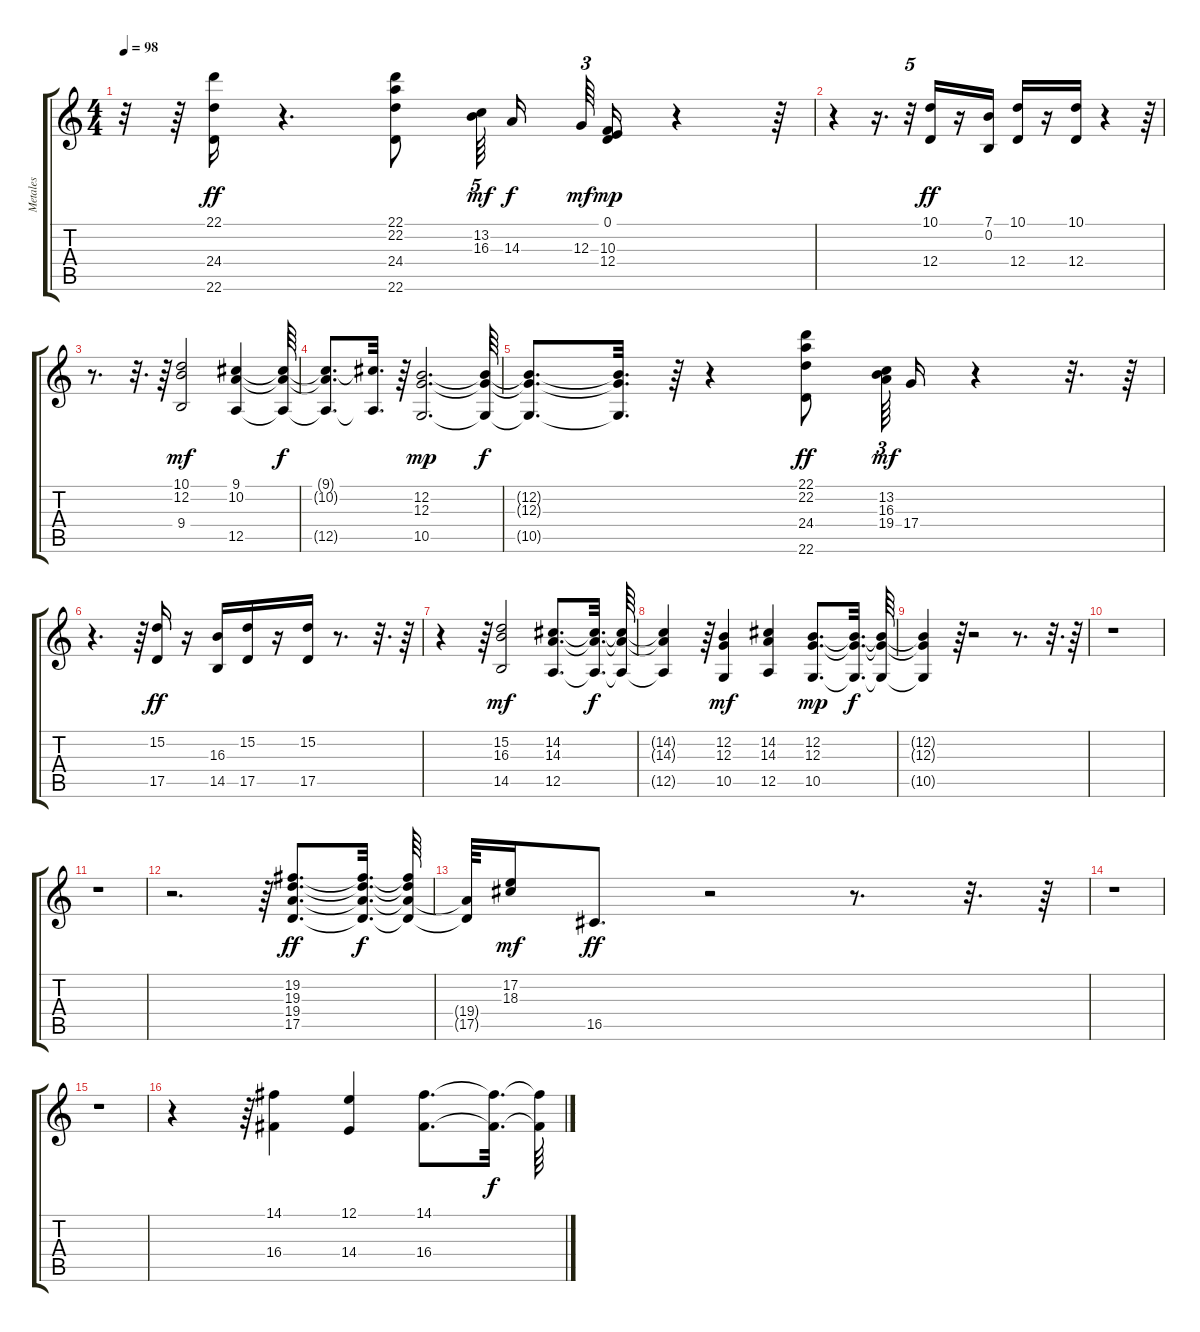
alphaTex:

\track ("Metales" "Metales") {instrument brasssection}
\staff {score tabs}
\tuning (E4 B3 G3 D3 A2 E2) {hide}
\ts (4 4)
\tempo 98
\clef g2
\ks c
r.32{dy ff} r.64 (22.1 24.4 22.6).16 r.4{d} (22.1 22.2 24.4 22.6).8 (13.2 16.3).64{tu (5 4) dy mf beam splitsecondary} 14.3.16{dy f beam splitsecondary} 12.3.64{tu (3 2) dy mf} (0.1 10.3 12.4).16{dy mp} r.4 r.64 |
r.4 r.16{d} r.32{tu (5 4)} (10.1 12.4).16{dy ff} r.16 (7.1 0.2).16 (10.1 12.4).16 r.16 (10.1 12.4).16 r.4 r.64 |
r.8{d} r.32{d} r.64 (10.1 12.2 9.4).2{dy mf} (9.1 10.2 12.5).4 (9.1{t} 10.2{t} 12.5{t}).64{dy f} |
(9.1{t} 10.2{t} 12.5{t}).8{d} (9.1{t} 12.5{t}).32{d} r.64 (12.2 12.3 10.5).2{d dy mp} (12.2{t} 12.3{t} 10.5{t}).64{dy f} |
(12.2{t} 12.3{t} 10.5{t}).8{d} (12.2{t} 12.3{t} 10.5{t}).32{d} r.64 r.4 (22.1 22.2 24.4 22.6).8{dy ff} (13.2 16.3 19.4).64{tu (3 2) dy mf beam splitsecondary} 17.4.16 r.4 r.32{d} r.64 |
r.4{d} r.64 (15.2 17.5).16{dy ff} r.16 (16.3 14.5).16 (15.2 17.5).16 r.16 (15.2 17.5).16 r.8{d} r.32{d} r.64 |
r.4 r.64 (15.2 16.3 14.5).2{dy mf} (14.2 14.3 12.5).8{d} (14.2{t} 14.3{t} 12.5{t}).32{d dy f} (14.2{t} 14.3{t} 12.5{t}).64 |
(14.2{t} 14.3{t} 12.5{t}).4 r.64 (12.2 12.3 10.5).4{dy mf} (14.2 14.3 12.5).4 (12.2 12.3 10.5).8{d dy mp} (12.2{t} 12.3{t} 10.5{t}).32{d dy f} (12.2{t} 12.3{t} 10.5{t}).64 |
(12.2{t} 12.3{t} 10.5{t}).4 r.64 r.2 r.8{d} r.32{d} r.64 |
r.1 |
r.1 |
r.2{d} r.64 (19.2 19.3 19.4 17.5).8{d dy ff} (19.2{t} 19.3{t} 19.4{t} 17.5{t}).32{d dy f} (19.2{t} 19.3{t} 19.4{t} 17.5{t}).64 |
(19.4{t} 17.5{t}).64 (17.2 18.3).16{dy mf} 16.5.8{d dy ff} r.2 r.8{d} r.32{d} r.64 |
r.1 |
r.1 |
r.4 r.64 (14.1 16.4).4 (12.1 14.4).4 (14.1 16.4).8{d} (14.1{t} 16.4{t}).32{d dy f} (14.1{t} 16.4{t}).64
